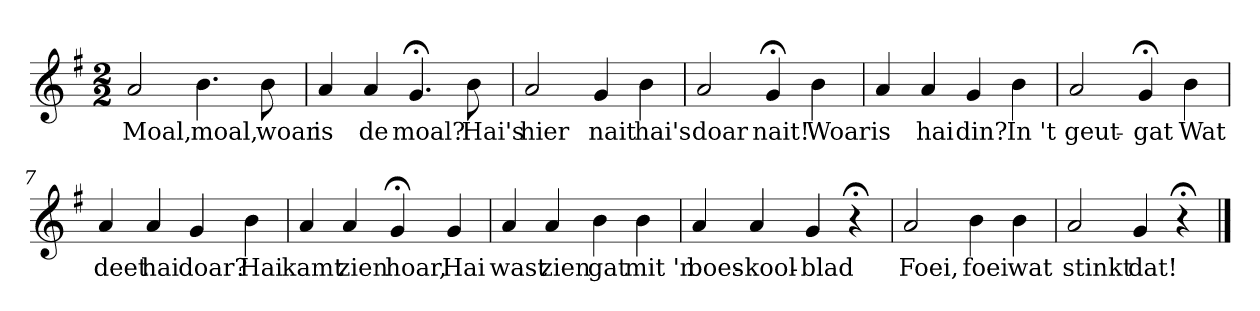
**kern	**text
*part1	*part1
*staff1	*staff1
*k[f#]	*
*G:	*
*M2/2	*
*MM120	*
=1	=1
2a	Moal,
4.b	moal,
8b	woar
=2	=2
4a	is
4a	de
4.g;<	moal?
8b	Hai's
=3	=3
2a	hier
4g	nait
4b	hai's
=4	=4
2a	doar
4g;<	nait!
4b	Woar
=5	=5
4a	is
4a	hai
4g	din?
4b	In 't
=6	=6
2a	geut-
4g;<	-gat
4b	Wat
=7	=7
4a	deet
4a	hai
4g	doar?
4b	Hai
=8	=8
4a	kamt
4a	zien
4g;<	hoar,
4g	Hai
=9	=9
4a	wast
4a	zien
4b	gat
4b	mit 'n
=10	=10
4a	boes-
4a	-kool-
4g	-blad
4r;<	.
=11	=11
2a	Foei,
4b	foei
4b	wat
=12	=12
2a	stinkt
4g	dat!
4r;<	.
==	==
*-	*-
